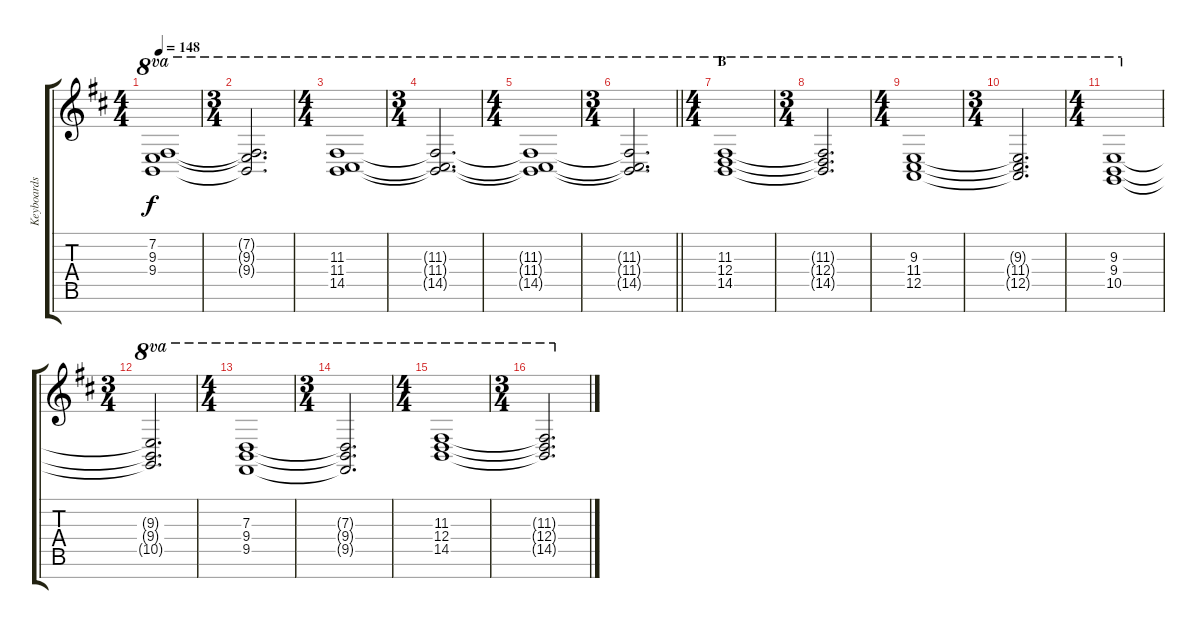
\track ("Keyboards (high register)" "Keyboards ") {instrument acousticgrandpiano}
\staff {score tabs}
\tuning (E4 B3 G3 D3 A2 E2 B1) {hide}
\ts (4 4)
\tempo 148
\clef g2
\ks bminor
(7.2{t} 9.3{t} 9.4{t}).1{ot 8va dy f} |
\ts (3 4)
(7.2{t} 9.3{t} 9.4{t}).2{d ot 8va} |
\ts (4 4)
(11.3 11.4 14.5).1{ot 8va} |
\ts (3 4)
(11.3{t} 11.4{t} 14.5{t}).2{d ot 8va} |
\ts (4 4)
(11.3{t} 11.4{t} 14.5{t}).1{ot 8va} |
\ts (3 4)
\barLineRight lightlight
(11.3{t} 11.4{t} 14.5{t}).2{d ot 8va} |
\ts (4 4)
\section ("" "B")
(11.3 12.4 14.5).1{ot 8va} |
\ts (3 4)
(11.3{t} 12.4{t} 14.5{t}).2{d ot 8va} |
\ts (4 4)
(9.3 11.4 12.5).1{ot 8va} |
\ts (3 4)
(9.3{t} 11.4{t} 12.5{t}).2{d ot 8va} |
\ts (4 4)
(9.3 9.4 10.5).1{ot 8va} |
\ts (3 4)
(9.3{t} 9.4{t} 10.5{t}).2{d ot 8va} |
\ts (4 4)
(7.3 9.4 9.5).1{ot 8va} |
\ts (3 4)
(7.3{t} 9.4{t} 9.5{t}).2{d ot 8va} |
\ts (4 4)
(11.3 12.4 14.5).1{ot 8va} |
\ts (3 4)
(11.3{t} 12.4{t} 14.5{t}).2{d ot 8va}
